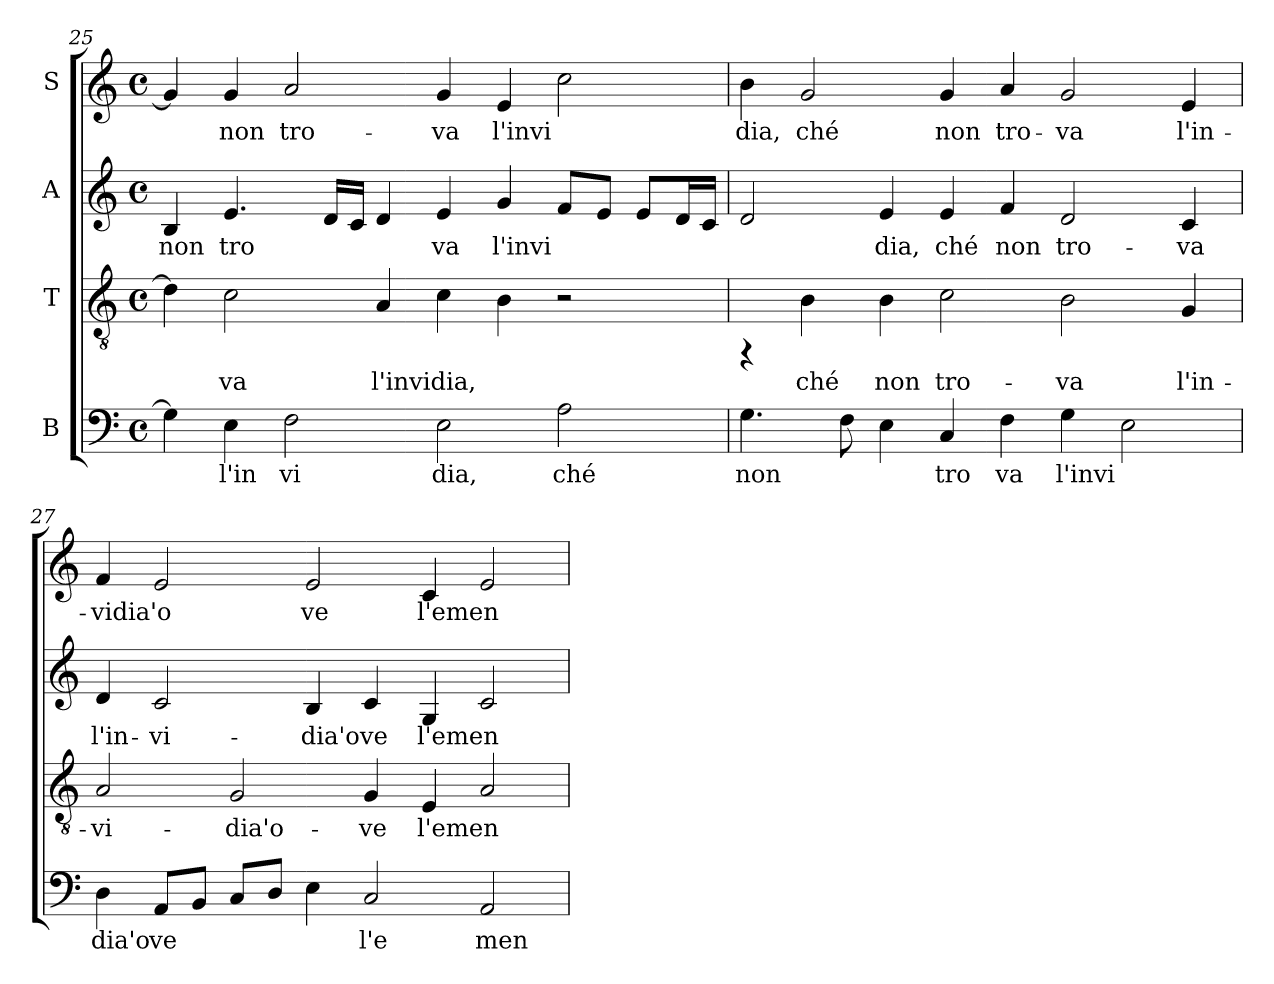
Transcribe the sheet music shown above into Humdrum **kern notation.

**kern	**text	**kern	**text	**kern	**text	**kern	**text
*part4	*part4	*part3	*part3	*part2	*part2	*part1	*part1
*staff4	*staff4	*staff3	*staff3	*staff2	*staff2	*staff1	*staff1
*I"B	*	*I"T	*	*I"A	*	*I"S	*
*clefF4	*	*clefGv2	*	*clefG2	*	*clefG2	*
*k[]	*	*k[]	*	*k[]	*	*k[]	*
*C:	*	*C:	*	*C:	*	*C:	*
*M4/4	*	*M4/4	*	*M4/4	*	*M4/4	*
*met(c)	*	*met(c)	*	*met(c)	*	*met(c)	*
=25	=25	=25	=25	=25	=25	=25	=25
!	!LO:LY:b:cj	!	!LO:LY:b:cj	!	!LO:LY:b:cj	!	!LO:LY:b:cj
4G\]	.	4d\]	-	4B/	non	4g/]	.
!	!LO:LY:b:cj	!	!LO:LY:b:cj	!	!LO:LY:b:cj	!	!LO:LY:b:cj
4E\	l'in	2c\	-va	4.e/	tro-	4g/	non
!	!LO:LY:b:cj	!	!	!	!	!	!LO:LY:b:cj
2F\	vi	.	.	.	.	2a/	tro-
!	!	!	!	!	!LO:LY:b:cj	!	!
.	.	.	.	16d/L	--	.	.
!	!	!	!	!	!LO:LY:b:cj	!	!
.	.	.	.	16c/J	--	.	.
!	!	!	!LO:LY:b:cj	!	!LO:LY:b:cj	!	!
.	.	4A/	l'invidia,	4d/	--	.	.
!	!LO:LY:b:cj	!	!LO:LY:b:cj	!	!LO:LY:b:cj	!	!LO:LY:b:cj
2E\	dia,	4c\	.	4e/	-va	4g/	-va
!	!	!	!LO:LY:b:cj	!	!LO:LY:b:cj	!	!LO:LY:b:cj
.	.	4B\	.	4g/	l'invi-	4e/	l'invi-
!	!LO:LY:b:cj	!	!	!	!LO:LY:b:cj	!	!LO:LY:b:cj
2A\	ché	2r	.	8f/L	--	2cc\	--
!	!	!	!	!	!LO:LY:b:cj	!	!
.	.	.	.	8e/J	--	.	.
!	!	!	!	!	!LO:LY:b:cj	!	!
.	.	.	.	8e/L	--	.	.
!	!	!	!	!	!LO:LY:b:cj	!	!
.	.	.	.	16d/	--	.	.
!	!	!	!	!	!LO:LY:b:cj	!	!
.	.	.	.	16c/J	--	.	.
=26	=26	=26	=26	=26	=26	=26	=26
!	!LO:LY:b:cj	!	!	!	!LO:LY:b:cj	!	!LO:LY:b:cj
4.G\	non	4rFF	.	2d/	--	4b\	-dia,
!	!	!	!LO:LY:b:cj	!	!	!	!LO:LY:b:cj
.	.	4B\	ché	.	.	2g/	ché
!	!LO:LY:b:cj	!	!	!	!	!	!
8F\	.	.	.	.	.	.	.
!	!LO:LY:b:cj	!	!LO:LY:b:cj	!	!LO:LY:b:cj	!	!
4E\	.	4B\	non	4e/	-dia,	.	.
!	!LO:LY:b:cj	!	!LO:LY:b:cj	!	!LO:LY:b:cj	!	!LO:LY:b:cj
4C/	tro	2c\	tro-	4e/	ché	4g/	non
!	!LO:LY:b:cj	!	!	!	!LO:LY:b:cj	!	!LO:LY:b:cj
4F\	va	.	.	4f/	non	4a/	tro-
!	!LO:LY:b:cj	!	!LO:LY:b:cj	!	!LO:LY:b:cj	!	!LO:LY:b:cj
4G\	l'invi	2B\	-va	2d/	tro-	2g/	-va
!	!LO:LY:b:cj	!	!	!	!	!	!
2E\	.	.	.	.	.	.	.
!	!	!	!LO:LY:b:cj	!	!LO:LY:b:cj	!	!LO:LY:b:cj
.	.	4G/	l'in-	4c/	-va	4e/	l'in-
=27	=27	=27	=27	=27	=27	=27	=27
!	!LO:LY:b:cj	!	!LO:LY:b:cj	!	!LO:LY:b:cj	!	!LO:LY:b:cj
4D\	dia'o	2A/	-vi-	4d/	l'in-	4f/	-vidia'o-
!	!LO:LY:b:cj	!	!	!	!LO:LY:b:cj	!	!LO:LY:b:cj
8AA/L	ve	.	.	2c/	-vi-	2e/	--
!	!LO:LY:b:cj	!	!	!	!	!	!
8BB/J	.	.	.	.	.	.	.
!	!LO:LY:b:cj	!	!LO:LY:b:cj	!	!	!	!
8C/L	.	2G/	-dia'o-	.	.	.	.
!	!LO:LY:b:cj	!	!	!	!	!	!
8D/J	.	.	.	.	.	.	.
!	!LO:LY:b:cj	!	!	!	!LO:LY:b:cj	!	!LO:LY:b:cj
4E\	.	.	.	4B/	-dia'ove	2e/	-ve
!	!LO:LY:b:cj	!	!LO:LY:b:cj	!	!LO:LY:b:cj	!	!
2C/	l'e	4G/	-ve	4c/	.	.	.
!	!	!	!LO:LY:b:cj	!	!LO:LY:b:cj	!	!LO:LY:b:cj
.	.	4E/	l'emen-	4G/	l'emen-	4c/	l'emen-
!	!LO:LY:b:cj	!	!LO:LY:b:cj	!	!LO:LY:b:cj	!	!LO:LY:b:cj
2AA/	men	2A/	--	2c/	--	2e/	--
=	=	=	=	=	=	=	=
*-	*-	*-	*-	*-	*-	*-	*-
